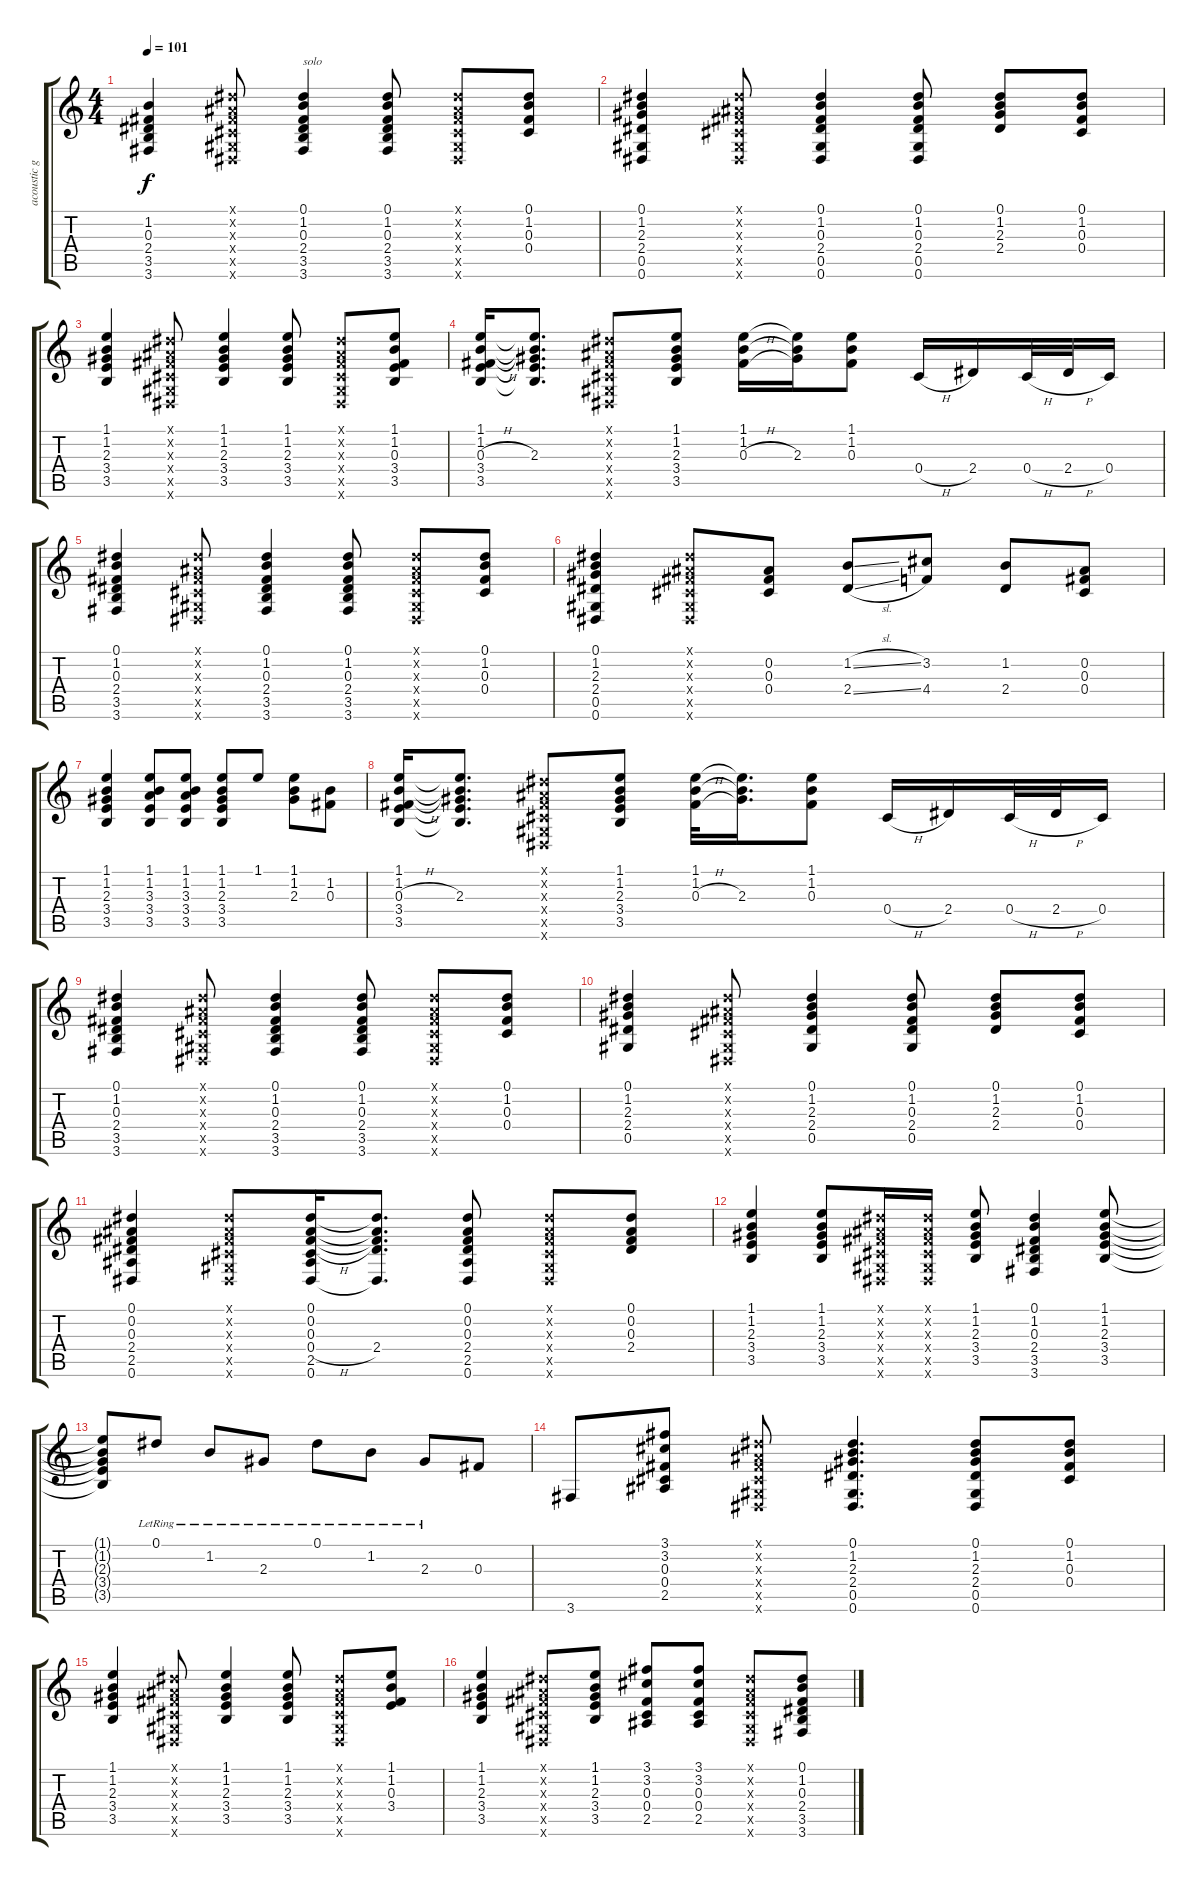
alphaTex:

\track ("acoustic guitar" "acoustic g") {instrument acousticguitarsteel}
\staff {score tabs}
\tuning (Eb4 Bb3 Gb3 Db3 Ab2 Eb2) {hide}
\ts (4 4)
\tempo 101
\clef g2
\ks c
(1.2{t} 0.3{t} 2.4{t} 3.5{t} 3.6{t}).4{dy f} (0.1{x} 0.2{x} 0.3{x} 0.4{x} 0.5{x} 0.6{x}).8 (0.1 1.2 0.3 2.4 3.5 3.6).4{txt "solo"} (0.1 1.2 0.3 2.4 3.5 3.6).8 (0.1{x} 0.2{x} 0.3{x} 0.4{x} 0.5{x} 0.6{x}).8 (0.1 1.2 0.3 0.4).8 |
(0.1 1.2 2.3 2.4 0.5 0.6).4 (0.1{x} 0.2{x} 0.3{x} 0.4{x} 0.5{x} 0.6{x}).8 (0.1 1.2 0.3 2.4 0.5 0.6).4 (0.1 1.2 0.3 2.4 0.5 0.6).8 (0.1 1.2 2.3 2.4).8 (0.1 1.2 0.3 0.4).8 |
(1.1 1.2 2.3 3.4 3.5).4 (0.1{x} 0.2{x} 0.3{x} 0.4{x} 0.5{x} 0.6{x}).8 (1.1 1.2 2.3 3.4 3.5).4 (1.1 1.2 2.3 3.4 3.5).8 (0.1{x} 0.2{x} 0.3{x} 0.4{x} 0.5{x} 0.6{x}).8 (1.1 1.2 0.3 3.4 3.5).8 |
(1.1 1.2 0.3{h} 3.4 3.5).16 (1.1{t} 1.2{t} 2.3 3.4{t} 3.5{t}).8{d} (0.1{x} 0.2{x} 0.3{x} 0.4{x} 0.5{x} 0.6{x}).8 (1.1 1.2 2.3 3.4 3.5).8 (1.1 1.2 0.3{h}).16 (1.1{t} 1.2{t} 2.3).16 (1.1 1.2 0.3).8 0.4{h}.16 2.4.16 0.4{h}.32 2.4{h}.32 0.4.16 |
(0.1 1.2 0.3 2.4 3.5 3.6).4 (0.1{x} 0.2{x} 0.3{x} 0.4{x} 0.5{x} 0.6{x}).8 (0.1 1.2 0.3 2.4 3.5 3.6).4 (0.1 1.2 0.3 2.4 3.5 3.6).8 (0.1{x} 0.2{x} 0.3{x} 0.4{x} 0.5{x} 0.6{x}).8 (0.1 1.2 0.3 0.4).8 |
(0.1 1.2 2.3 2.4 0.5 0.6).4 (0.1{x} 0.2{x} 0.3{x} 0.4{x} 0.5{x} 0.6{x}).8 (0.2 0.3 0.4).8 (1.2{sl} 2.4{sl}).8 (3.2 4.4).8 (1.2 2.4).8 (0.2 0.3 0.4).8 |
(1.1 1.2 2.3 3.4 3.5).4 (1.1 1.2 3.3 3.4 3.5).8 (1.1 1.2 3.3 3.4 3.5).8 (1.1 1.2 2.3 3.4 3.5).8 1.1.8 (1.1 1.2 2.3).8 (1.2 0.3).8 |
(1.1 1.2 0.3{h} 3.4 3.5).16 (1.1{t} 1.2{t} 2.3 3.4{t} 3.5{t}).8{d} (0.1{x} 0.2{x} 0.3{x} 0.4{x} 0.5{x} 0.6{x}).8 (1.1 1.2 2.3 3.4 3.5).8 (1.1 1.2 0.3{h}).32 (1.1{t} 1.2{t} 2.3).16{d} (1.1 1.2 0.3).8 0.4{h}.16 2.4.16 0.4{h}.32 2.4{h}.32 0.4.16 |
(0.1 1.2 0.3 2.4 3.5 3.6).4 (0.1{x} 0.2{x} 0.3{x} 0.4{x} 0.5{x} 0.6{x}).8 (0.1 1.2 0.3 2.4 3.5 3.6).4 (0.1 1.2 0.3 2.4 3.5 3.6).8 (0.1{x} 0.2{x} 0.3{x} 0.4{x} 0.5{x} 0.6{x}).8 (0.1 1.2 0.3 0.4).8 |
(0.1 1.2 2.3 2.4 0.5).4 (0.1{x} 0.2{x} 0.3{x} 0.4{x} 0.5{x} 0.6{x}).8 (0.1 1.2 2.3 2.4 0.5).4 (0.1 1.2 0.3 2.4 0.5).8 (0.1 1.2 2.3 2.4).8 (0.1 1.2 0.3 0.4).8 |
(0.1 0.2 0.3 2.4 2.5 0.6).4 (0.1{x} 0.2{x} 0.3{x} 0.4{x} 0.5{x} 0.6{x}).8 (0.1 0.2 0.3 0.4{h} 2.5 0.6).16 (0.1{t} 0.2{t} 0.3{t} 2.4 0.6{t}).8{d} (0.1 0.2 0.3 2.4 2.5 0.6).8 (0.1{x} 0.2{x} 0.3{x} 0.4{x} 0.5{x} 0.6{x}).8 (0.1 0.2 0.3 2.4).8 |
(1.1 1.2 2.3 3.4 3.5).4 (1.1 1.2 2.3 3.4 3.5).8 (0.1{x} 0.2{x} 0.3{x} 0.4{x} 0.5{x} 0.6{x}).16 (0.1{x} 0.2{x} 0.3{x} 0.4{x} 0.5{x} 0.6{x}).16 (1.1 1.2 2.3 3.4 3.5).8 (0.1 1.2 0.3 2.4 3.5 3.6).4 (1.1 1.2 2.3 3.4 3.5).8 |
(1.1{t} 1.2{t} 2.3{t} 3.4{t} 3.5{t}).8 0.1{lr}.8 1.2{lr}.8 2.3{lr}.8 0.1{lr}.8 1.2{lr}.8 2.3{lr}.8 0.3.8 |
3.6.8 (3.1 3.2 0.3 0.4 2.5).8 (0.1{x} 0.2{x} 0.3{x} 0.4{x} 0.5{x} 0.6{x}).8 (0.1 1.2 2.3 2.4 0.5 0.6).4{d} (0.1 1.2 2.3 2.4 0.5 0.6).8 (0.1 1.2 0.3 0.4).8 |
(1.1 1.2 2.3 3.4 3.5).4 (0.1{x} 0.2{x} 0.3{x} 0.4{x} 0.5{x} 0.6{x}).8 (1.1 1.2 2.3 3.4 3.5).4 (1.1 1.2 2.3 3.4 3.5).8 (0.1{x} 0.2{x} 0.3{x} 0.4{x} 0.5{x} 0.6{x}).8 (1.1 1.2 0.3 3.4).8 |
(1.1 1.2 2.3 3.4 3.5).4 (0.1{x} 0.2{x} 0.3{x} 0.4{x} 0.5{x} 0.6{x}).8 (1.1 1.2 2.3 3.4 3.5).8 (3.1 3.2 0.3 0.4 2.5).8 (3.1 3.2 0.3 0.4 2.5).8 (0.1{x} 0.2{x} 0.3{x} 0.4{x} 0.5{x} 0.6{x}).8 (0.1 1.2 0.3 2.4 3.5 3.6).8
